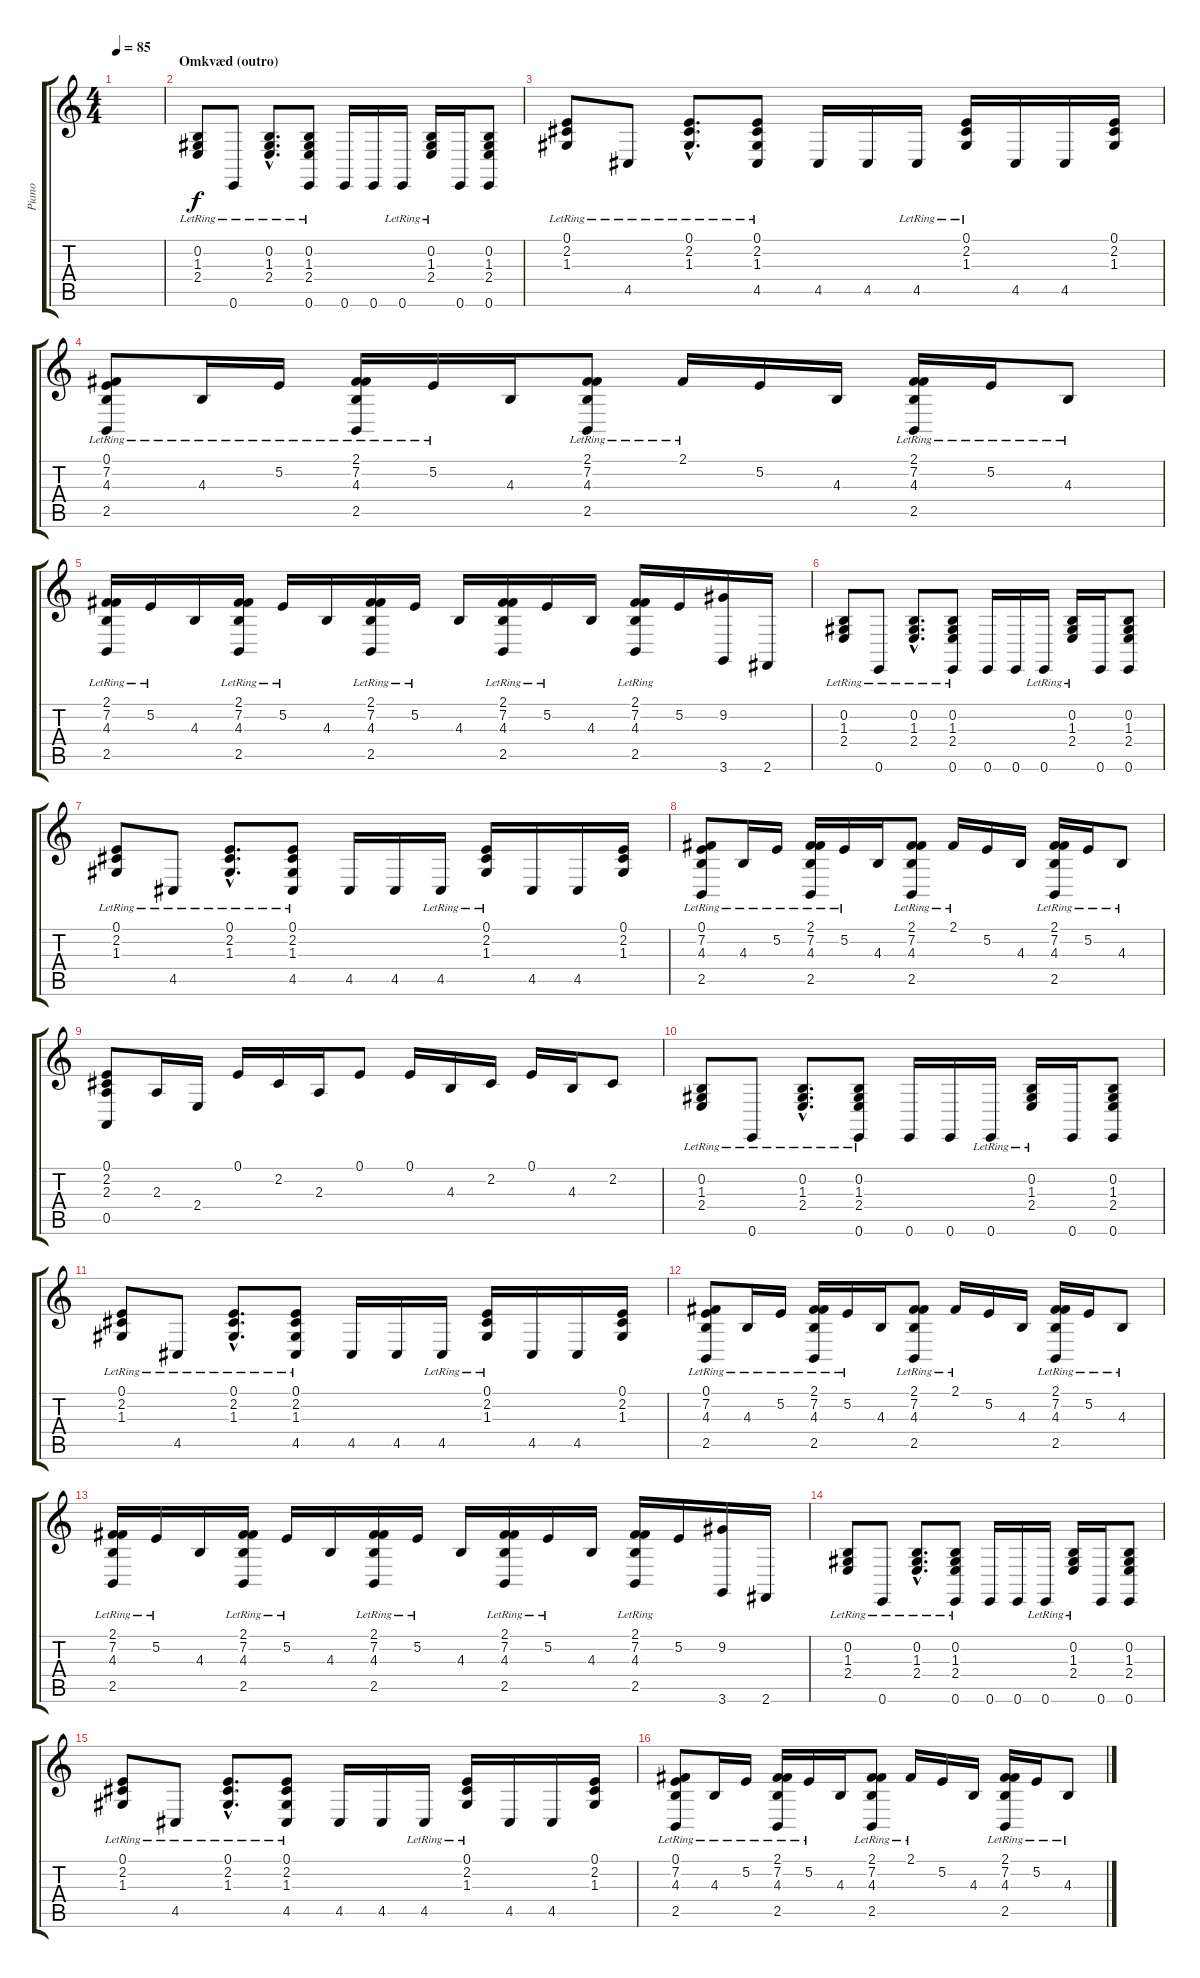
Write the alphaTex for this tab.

\track ("Piano" "Piano") {instrument electricgrandpiano}
\staff {score tabs}
\tuning (E4 B3 G3 D3 A2 E2) {hide}
\ts (4 4)
\tempo 85
\clef g2
\ks c
|
\section ("" "Omkvæd (outro)")
(0.2{lr} 1.3{lr} 2.4{lr}).8 0.6{lr}.8 (0.2{hac lr} 1.3{hac lr} 2.4{hac lr}).8{d} (0.2{lr} 1.3{lr} 2.4{lr} 0.6).8 0.6.16 0.6.16 0.6{lr}.16 (0.2{lr} 1.3{lr} 2.4{lr}).16 0.6.16 (0.2 1.3 2.4 0.6).8 |
(0.1{lr} 2.2{lr} 1.3{lr}).8 4.5{lr}.8 (0.1{hac} 2.2{hac} 1.3{hac lr}).8{d} (0.1{lr} 2.2{lr} 1.3{lr} 4.5).8 4.5.16 4.5.16 4.5{lr}.16 (0.1{lr} 2.2{lr} 1.3{lr}).16 4.5.16 4.5.16 (0.1 2.2 1.3).16 |
(0.1{lr} 7.2{lr} 4.3 2.5{lr}).8 4.3{lr}.16 5.2{lr}.16 (2.1{lr} 7.2 4.3{lr} 2.5{lr}).16 5.2{lr}.16 4.3.16 (2.1 7.2{lr} 4.3{lr} 2.5{lr}).8 2.1{lr}.16 5.2.16 4.3.16 (2.1{lr} 7.2 4.3{lr} 2.5{lr}).16 5.2{lr}.16 4.3{lr}.8 |
(2.1{lr} 7.2 4.3{lr} 2.5{lr}).16 5.2{lr}.16 4.3.16 (2.1{lr} 7.2 4.3{lr} 2.5{lr}).16 5.2{lr}.16 4.3.16 (2.1{lr} 7.2 4.3{lr} 2.5{lr}).16 5.2{lr}.16 4.3.16 (2.1{lr} 7.2 4.3{lr} 2.5{lr}).16 5.2{lr}.16 4.3.16 (2.1 7.2 4.3 2.5{lr}).16 5.2.16 (9.2 3.6).16 2.6.16 |
(0.2{lr} 1.3{lr} 2.4{lr}).8 0.6{lr}.8 (0.2{hac lr} 1.3{hac lr} 2.4{hac lr}).8{d} (0.2{lr} 1.3{lr} 2.4{lr} 0.6).8 0.6.16 0.6.16 0.6{lr}.16 (0.2{lr} 1.3{lr} 2.4{lr}).16 0.6.16 (0.2 1.3 2.4 0.6).8 |
(0.1{lr} 2.2{lr} 1.3{lr}).8 4.5{lr}.8 (0.1{hac} 2.2{hac} 1.3{hac lr}).8{d} (0.1{lr} 2.2{lr} 1.3{lr} 4.5).8 4.5.16 4.5.16 4.5{lr}.16 (0.1{lr} 2.2{lr} 1.3{lr}).16 4.5.16 4.5.16 (0.1 2.2 1.3).16 |
(0.1{lr} 7.2{lr} 4.3 2.5{lr}).8 4.3{lr}.16 5.2{lr}.16 (2.1{lr} 7.2 4.3{lr} 2.5{lr}).16 5.2{lr}.16 4.3.16 (2.1 7.2{lr} 4.3{lr} 2.5{lr}).8 2.1{lr}.16 5.2.16 4.3.16 (2.1{lr} 7.2 4.3{lr} 2.5{lr}).16 5.2{lr}.16 4.3{lr}.8 |
(0.1 2.2 2.3 0.5).8 2.3.16 2.4.16 0.1.16 2.2.16 2.3.16 0.1.8 0.1.16 4.3.16 2.2.16 0.1.16 4.3.16 2.2.8 |
(0.2{lr} 1.3{lr} 2.4{lr}).8 0.6{lr}.8 (0.2{hac lr} 1.3{hac lr} 2.4{hac lr}).8{d} (0.2{lr} 1.3{lr} 2.4{lr} 0.6).8 0.6.16 0.6.16 0.6{lr}.16 (0.2{lr} 1.3{lr} 2.4{lr}).16 0.6.16 (0.2 1.3 2.4 0.6).8 |
(0.1{lr} 2.2{lr} 1.3{lr}).8 4.5{lr}.8 (0.1{hac} 2.2{hac} 1.3{hac lr}).8{d} (0.1{lr} 2.2{lr} 1.3{lr} 4.5).8 4.5.16 4.5.16 4.5{lr}.16 (0.1{lr} 2.2{lr} 1.3{lr}).16 4.5.16 4.5.16 (0.1 2.2 1.3).16 |
(0.1{lr} 7.2{lr} 4.3 2.5{lr}).8 4.3{lr}.16 5.2{lr}.16 (2.1{lr} 7.2 4.3{lr} 2.5{lr}).16 5.2{lr}.16 4.3.16 (2.1 7.2{lr} 4.3{lr} 2.5{lr}).8 2.1{lr}.16 5.2.16 4.3.16 (2.1{lr} 7.2 4.3{lr} 2.5{lr}).16 5.2{lr}.16 4.3{lr}.8 |
(2.1{lr} 7.2 4.3{lr} 2.5{lr}).16 5.2{lr}.16 4.3.16 (2.1{lr} 7.2 4.3{lr} 2.5{lr}).16 5.2{lr}.16 4.3.16 (2.1{lr} 7.2 4.3{lr} 2.5{lr}).16 5.2{lr}.16 4.3.16 (2.1{lr} 7.2 4.3{lr} 2.5{lr}).16 5.2{lr}.16 4.3.16 (2.1 7.2 4.3 2.5{lr}).16 5.2.16 (9.2 3.6).16 2.6.16 |
(0.2{lr} 1.3{lr} 2.4{lr}).8 0.6{lr}.8 (0.2{hac lr} 1.3{hac lr} 2.4{hac lr}).8{d} (0.2{lr} 1.3{lr} 2.4{lr} 0.6).8 0.6.16 0.6.16 0.6{lr}.16 (0.2{lr} 1.3{lr} 2.4{lr}).16 0.6.16 (0.2 1.3 2.4 0.6).8 |
(0.1{lr} 2.2{lr} 1.3{lr}).8 4.5{lr}.8 (0.1{hac} 2.2{hac} 1.3{hac lr}).8{d} (0.1{lr} 2.2{lr} 1.3{lr} 4.5).8 4.5.16 4.5.16 4.5{lr}.16 (0.1{lr} 2.2{lr} 1.3{lr}).16 4.5.16 4.5.16 (0.1 2.2 1.3).16 |
(0.1{lr} 7.2{lr} 4.3 2.5{lr}).8 4.3{lr}.16 5.2{lr}.16 (2.1{lr} 7.2 4.3{lr} 2.5{lr}).16 5.2{lr}.16 4.3.16 (2.1 7.2{lr} 4.3{lr} 2.5{lr}).8 2.1{lr}.16 5.2.16 4.3.16 (2.1{lr} 7.2 4.3{lr} 2.5{lr}).16 5.2{lr}.16 4.3{lr}.8
